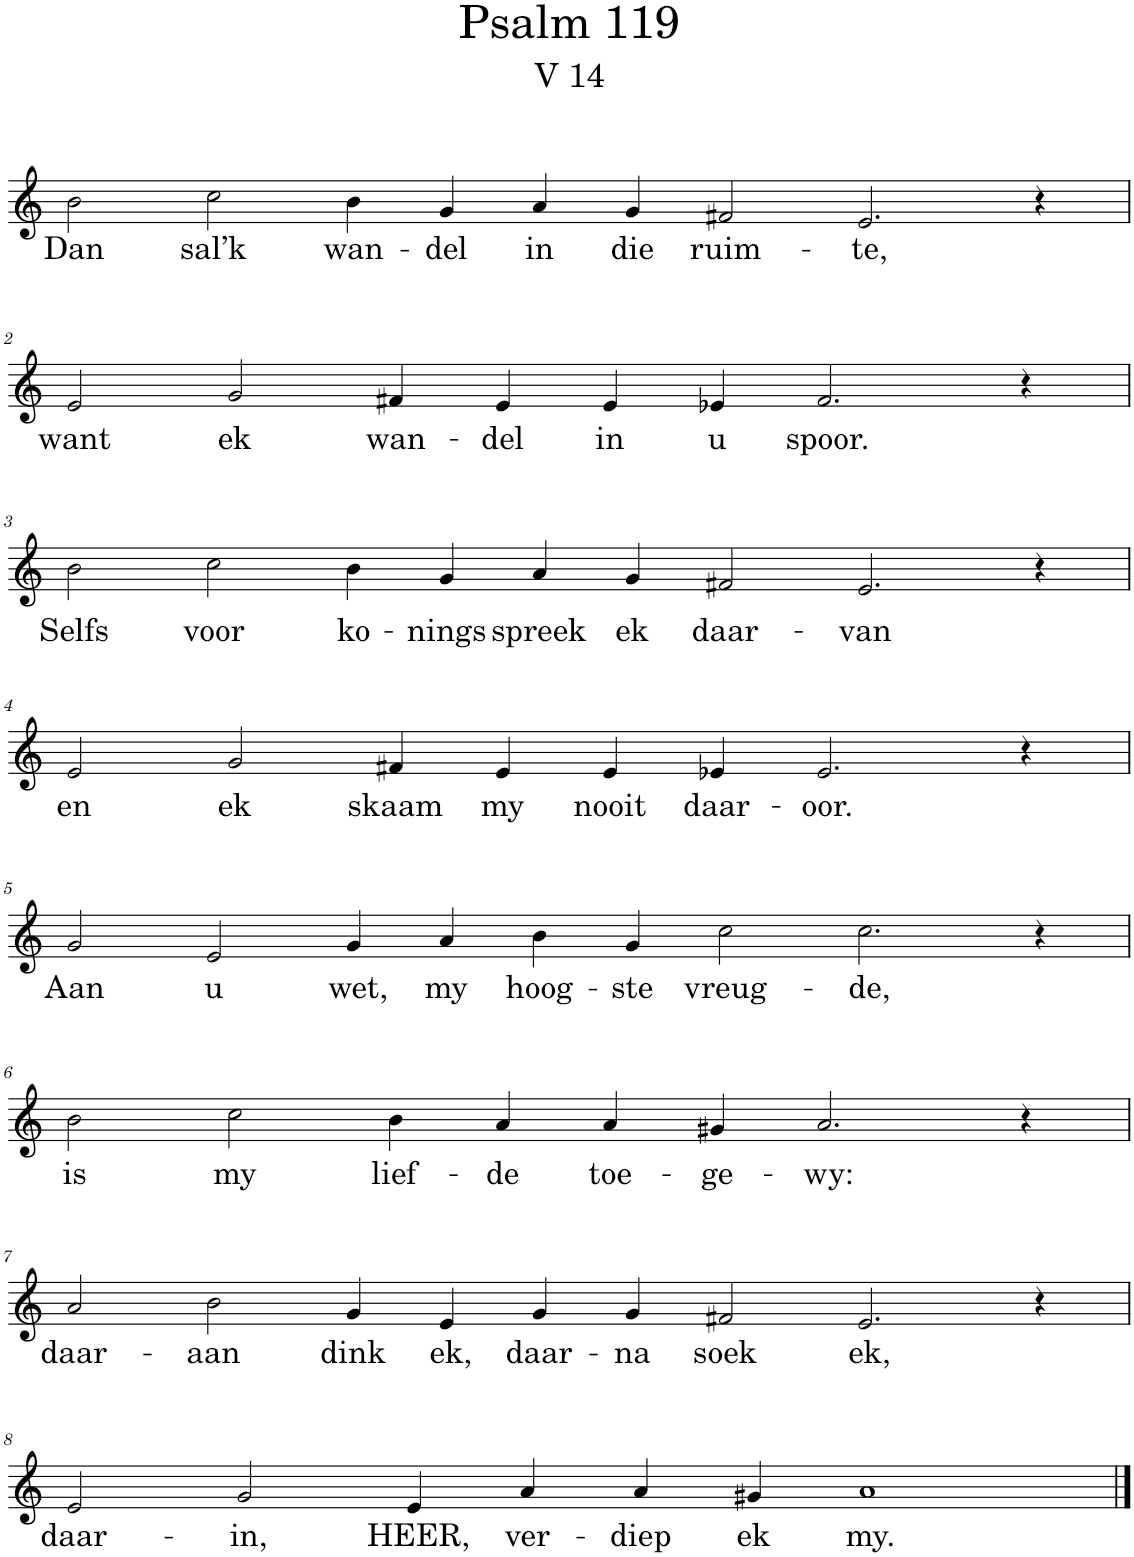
**kern	**text
*part1	*part1
*staff1	*staff1
*I"Pipe Organ	*
*I'Org.	*
*clefG2	*
*k[]	*
*M14/4	*
=1	=1
!	!LO:LY:b
2b\	Dan
!	!LO:LY:b
2cc\	sal’k
!	!LO:LY:b
4b\	wan-
!	!LO:LY:b
4g/	-del
!	!LO:LY:b
4a/	in
!	!LO:LY:b
4g/	die
!	!LO:LY:b
2f#X/	ruim-
!	!LO:LY:b
2.e/	-te,
4r	.
!!LO:LB:g=z
=2	=2
*M12/4	*
!	!LO:LY:b
2e/	want
!	!LO:LY:b
2g/	ek
!	!LO:LY:b
4f#X/	wan-
!	!LO:LY:b
4e/	-del
!	!LO:LY:b
4e/	in
!	!LO:LY:b
4e-X/	u
!	!LO:LY:b
2.f#/	spoor.
4r	.
!!LO:LB:g=z
=3	=3
*M14/4	*
!	!LO:LY:b
2b\	Selfs
!	!LO:LY:b
2cc\	voor
!	!LO:LY:b
4b\	ko-
!	!LO:LY:b
4g/	-nings
!	!LO:LY:b
4a/	spreek
!	!LO:LY:b
4g/	ek
!	!LO:LY:b
2f#X/	daar-
!	!LO:LY:b
2.e/	-van
4r	.
!!LO:LB:g=z
=4	=4
*M12/4	*
!	!LO:LY:b
2e/	en
!	!LO:LY:b
2g/	ek
!	!LO:LY:b
4f#X/	skaam
!	!LO:LY:b
4e/	my
!	!LO:LY:b
4e/	nooit
!	!LO:LY:b
4e-X/	daar-
!	!LO:LY:b
2.e-/	-oor.
4r	.
!!LO:LB:g=z
=5	=5
*M14/4	*
!	!LO:LY:b
2g/	Aan
!	!LO:LY:b
2e/	u
!	!LO:LY:b
4g/	wet,
!	!LO:LY:b
4a/	my
!	!LO:LY:b
4b\	hoog-
!	!LO:LY:b
4g/	-ste
!	!LO:LY:b
2cc\	vreug-
!	!LO:LY:b
2.cc\	-de,
4r	.
!!LO:LB:g=z
=6	=6
*M12/4	*
!	!LO:LY:b
2b\	is
!	!LO:LY:b
2cc\	my
!	!LO:LY:b
4b\	lief-
!	!LO:LY:b
4a/	-de
!	!LO:LY:b
4a/	toe-
!	!LO:LY:b
4g#X/	-ge-
!	!LO:LY:b
2.a/	-wy:
4r	.
!!LO:LB:g=z
=7	=7
*M14/4	*
!	!LO:LY:b
2a/	daar-
!	!LO:LY:b
2b\	-aan
!	!LO:LY:b
4g/	dink
!	!LO:LY:b
4e/	ek,
!	!LO:LY:b
4g/	daar-
!	!LO:LY:b
4g/	-na
!	!LO:LY:b
2f#X/	soek
!	!LO:LY:b
2.e/	ek,
4r	.
!!LO:LB:g=z
=8	=8
!	!LO:LY:b
2e/	daar-
!	!LO:LY:b
2g/	-in,
!	!LO:LY:b
4e/	HEER,
!	!LO:LY:b
4a/	ver-
!	!LO:LY:b
4a/	-diep
!	!LO:LY:b
4g#X/	ek
!	!LO:LY:b
1a	my.
==	==
*-	*-
